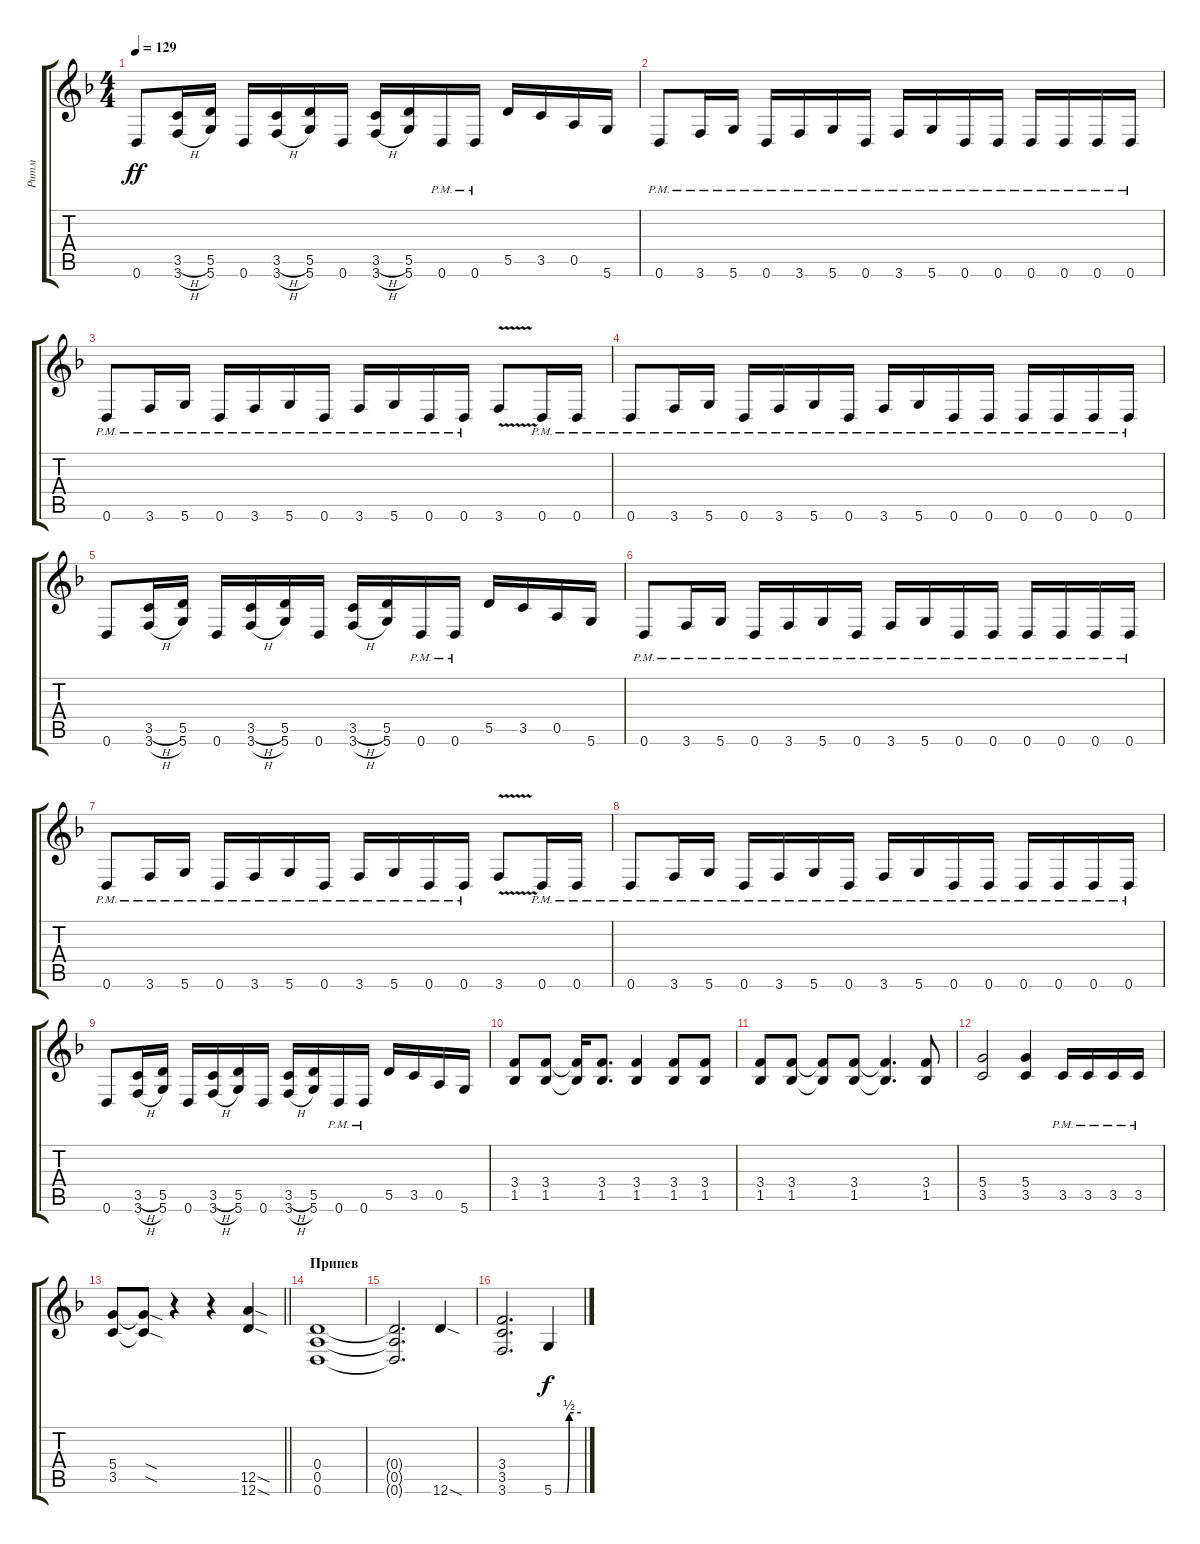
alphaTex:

\track ("Ритм" "Ритм") {instrument distortionguitar}
\staff {score tabs}
\tuning (E4 B3 G3 D3 A2 D2) {hide}
\ts (4 4)
\tempo 129
\clef g2
\ks dminor
0.6.8{dy ff} (3.5{h} 3.6{h}).16 (5.5 5.6).16 0.6.16 (3.5{h} 3.6{h}).16 (5.5 5.6).16 0.6.16 (3.5{h} 3.6{h}).16 (5.5 5.6).16 0.6{pm}.16 0.6{pm}.16 5.5.16 3.5.16 0.5.16 5.6.16 |
0.6{pm}.8 3.6{pm}.16 5.6{pm}.16 0.6{pm}.16 3.6{pm}.16 5.6{pm}.16 0.6{pm}.16 3.6{pm}.16 5.6{pm}.16 0.6{pm}.16 0.6{pm}.16 0.6{pm}.16 0.6{pm}.16 0.6{pm}.16 0.6{pm}.16 |
0.6{pm}.8 3.6{pm}.16 5.6{pm}.16 0.6{pm}.16 3.6{pm}.16 5.6{pm}.16 0.6{pm}.16 3.6{pm}.16 5.6{pm}.16 0.6{pm}.16 0.6{pm}.16 3.6{v}.8 0.6{pm}.16 0.6{pm}.16 |
0.6{pm}.8 3.6{pm}.16 5.6{pm}.16 0.6{pm}.16 3.6{pm}.16 5.6{pm}.16 0.6{pm}.16 3.6{pm}.16 5.6{pm}.16 0.6{pm}.16 0.6{pm}.16 0.6{pm}.16 0.6{pm}.16 0.6{pm}.16 0.6{pm}.16 |
0.6.8 (3.5{h} 3.6{h}).16 (5.5 5.6).16 0.6.16 (3.5{h} 3.6{h}).16 (5.5 5.6).16 0.6.16 (3.5{h} 3.6{h}).16 (5.5 5.6).16 0.6{pm}.16 0.6{pm}.16 5.5.16 3.5.16 0.5.16 5.6.16 |
0.6{pm}.8 3.6{pm}.16 5.6{pm}.16 0.6{pm}.16 3.6{pm}.16 5.6{pm}.16 0.6{pm}.16 3.6{pm}.16 5.6{pm}.16 0.6{pm}.16 0.6{pm}.16 0.6{pm}.16 0.6{pm}.16 0.6{pm}.16 0.6{pm}.16 |
0.6{pm}.8 3.6{pm}.16 5.6{pm}.16 0.6{pm}.16 3.6{pm}.16 5.6{pm}.16 0.6{pm}.16 3.6{pm}.16 5.6{pm}.16 0.6{pm}.16 0.6{pm}.16 3.6{v}.8 0.6{pm}.16 0.6{pm}.16 |
0.6{pm}.8 3.6{pm}.16 5.6{pm}.16 0.6{pm}.16 3.6{pm}.16 5.6{pm}.16 0.6{pm}.16 3.6{pm}.16 5.6{pm}.16 0.6{pm}.16 0.6{pm}.16 0.6{pm}.16 0.6{pm}.16 0.6{pm}.16 0.6{pm}.16 |
0.6.8 (3.5{h} 3.6{h}).16 (5.5 5.6).16 0.6.16 (3.5{h} 3.6{h}).16 (5.5 5.6).16 0.6.16 (3.5{h} 3.6{h}).16 (5.5 5.6).16 0.6{pm}.16 0.6{pm}.16 5.5.16 3.5.16 0.5.16 5.6.16 |
(3.4 1.5).8 (3.4 1.5).8 (3.4{t} 1.5{t}).16 (3.4 1.5).8{d} (3.4 1.5).4 (3.4 1.5).8 (3.4 1.5).8 |
(3.4 1.5).8 (3.4 1.5).8 (3.4{t} 1.5{t}).8 (3.4 1.5).8 (3.4{t} 1.5{t}).4{d} (3.4 1.5).8 |
(5.4 3.5).2 (5.4 3.5).4 3.5{pm}.16 3.5{pm}.16 3.5{pm}.16 3.5{pm}.16 |
\barLineRight lightlight
(5.4 3.5).8 (5.4{sod t} 3.5{sod t}).8 r.4 r.4 (12.5{sod} 12.6{sod}).4 |
\section ("" "Припев")
(0.4 0.5 0.6).1 |
(0.4{t} 0.5{t} 0.6{t}).2{d} 12.6{sod}.4 |
(3.4 3.5 3.6).2{d} 5.6{be (custom 0 0 28 0 34 2 60 2)}.4{dy f}
